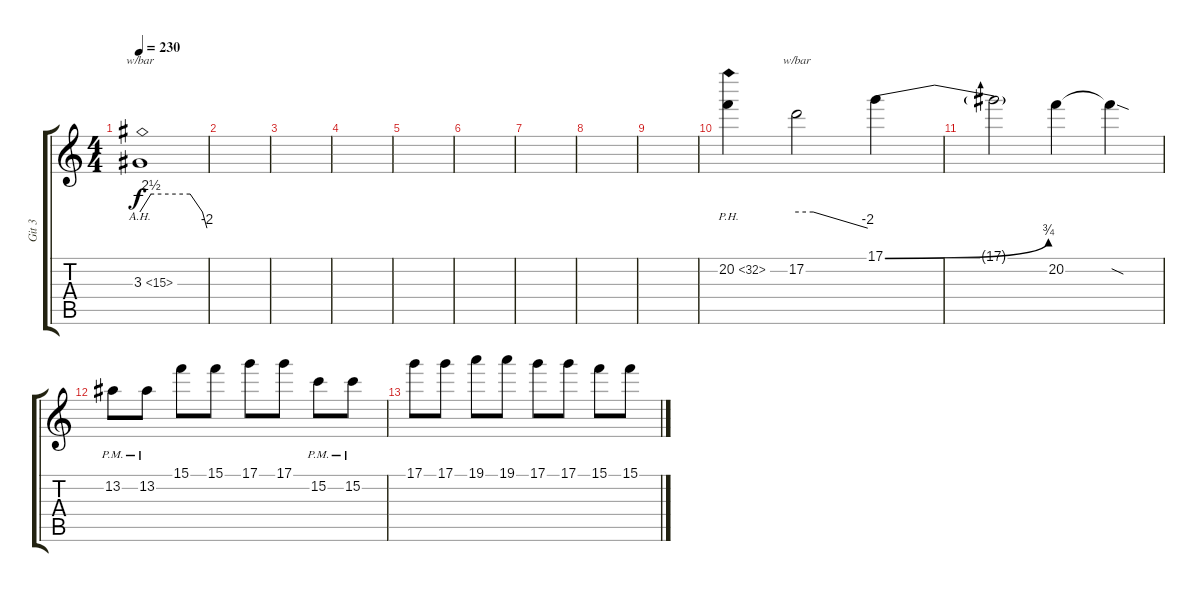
\track ("Git 3" "Git 3") {instrument distortionguitar}
\staff {score tabs}
\tuning (D4 A3 F3 C3 G2 C2) {hide}
\ts (4 4)
\tempo 230
\clef g2
\ks c
3.3{ah 12}.1{tbe (custom default 0 0 10 10 45 10 56 0 60 -8) dy f} |
|
|
|
|
|
|
|
|
20.2{ph 12}.4{balance 2} 17.2.2{tbe (custom default 0 0 14 0 60 -8)} 17.1{be (bend 0 0 60 3)}.4 |
17.1{t}.2 20.2.4 20.2{sod t}.4 |
13.2{pm}.8 13.2{pm}.8 15.1.8 15.1.8 17.1.8 17.1.8 15.2{pm}.8 15.2{pm}.8 |
17.1.8 17.1.8 19.1.8 19.1.8 17.1.8 17.1.8 15.1.8 15.1.8
